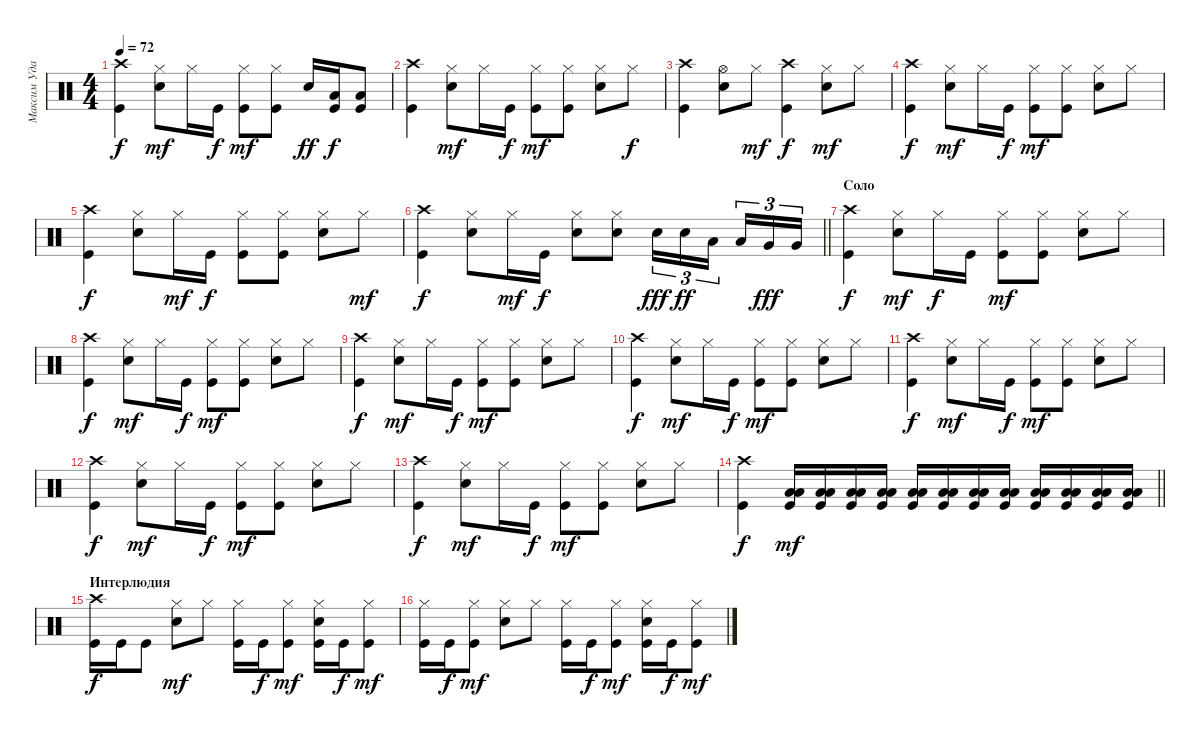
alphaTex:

\track ("Максим Удалов" "Максим Уда") {instrument percussion}
\staff {score}
\articulation defaults
\ts (4 4)
\tempo 72
\clef neutral
\ks c
("Kick (hit)" "Crash high (hit)").4{dy f} ("Hi-Hat (closed)" "Snare (hit) 2").8{dy mf} "Hi-Hat (closed)".16 "Kick (hit)".16{dy f} ("Hi-Hat (closed)" "Kick (hit)").8{dy mf} ("Hi-Hat (closed)" "Kick (hit)").8 "Snare (hit) 2".16{dy ff} ("Kick (hit)" "Low Floor Tom (hit)").16{dy f} ("Kick (hit)" "Low Floor Tom (hit)").8 |
("Kick (hit)" "Crash high (hit)").4 ("Hi-Hat (closed)" "Snare (hit) 2").8{dy mf} "Hi-Hat (closed)".16 "Kick (hit)".16{dy f} ("Hi-Hat (closed)" "Kick (hit)").8{dy mf} ("Hi-Hat (closed)" "Kick (hit)").8 ("Hi-Hat (closed)" "Snare (hit) 2").8 "Hi-Hat (closed)".8{dy f} |
("Kick (hit)" "Crash high (hit)").4 ("Hi-Hat (open)" "Snare (hit) 2").8 "Hi-Hat (closed)".8{dy mf} ("Crash high (hit)" "Kick (hit)").4{dy f} ("Hi-Hat (closed)" "Snare (hit) 2").8{dy mf} "Hi-Hat (closed)".8 |
("Kick (hit)" "Crash high (hit)").4{dy f} ("Hi-Hat (closed)" "Snare (hit) 2").8{dy mf} "Hi-Hat (closed)".16 "Kick (hit)".16{dy f} ("Hi-Hat (closed)" "Kick (hit)").8{dy mf} ("Hi-Hat (closed)" "Kick (hit)").8 ("Hi-Hat (closed)" "Snare (hit) 2").8 "Hi-Hat (closed)".8 |
("Kick (hit)" "Crash high (hit)").4{dy f} ("Snare (hit) 2" "Hi-Hat (closed)").8 "Hi-Hat (closed)".16{dy mf} "Kick (hit)".16{dy f} ("Kick (hit)" "Hi-Hat (closed)").8 ("Kick (hit)" "Hi-Hat (closed)").8 ("Snare (hit) 2" "Hi-Hat (closed)").8 "Hi-Hat (closed)".8{dy mf} |
\barLineRight lightlight
("Kick (hit)" "Crash high (hit)").4{dy f} ("Snare (hit) 2" "Hi-Hat (closed)").8 "Hi-Hat (closed)".16{dy mf} "Kick (hit)".16{dy f} ("Snare (hit) 2" "Hi-Hat (closed)").8 ("Snare (hit) 2" "Hi-Hat (closed)").8 "Snare (hit) 2".16{tu (3 2) dy fff} "Snare (hit) 2".16{tu (3 2) dy ff} "Low Tom (hit)".16{tu (3 2) beam splitsecondary} "Low Tom (hit)".16{tu (3 2)} "Very Low Tom (hit)".16{tu (3 2) dy fff} "Very Low Tom (hit)".16{tu (3 2)} |
\section ("" "Соло")
("Kick (hit)" "Crash high (hit)").4{dy f} ("Hi-Hat (closed)" "Snare (hit) 2").8{dy mf} "Hi-Hat (closed)".16{dy f} "Kick (hit)".16 ("Hi-Hat (closed)" "Kick (hit)").8{dy mf} ("Hi-Hat (closed)" "Kick (hit)").8 ("Hi-Hat (closed)" "Snare (hit) 2").8 "Hi-Hat (closed)".8 |
("Kick (hit)" "Crash high (hit)").4{dy f} ("Hi-Hat (closed)" "Snare (hit) 2").8{dy mf} "Hi-Hat (closed)".16 "Kick (hit)".16{dy f} ("Hi-Hat (closed)" "Kick (hit)").8{dy mf} ("Hi-Hat (closed)" "Kick (hit)").8 ("Hi-Hat (closed)" "Snare (hit) 2").8 "Hi-Hat (closed)".8 |
("Kick (hit)" "Crash high (hit)").4{dy f} ("Hi-Hat (closed)" "Snare (hit) 2").8{dy mf} "Hi-Hat (closed)".16 "Kick (hit)".16{dy f} ("Hi-Hat (closed)" "Kick (hit)").8{dy mf} ("Hi-Hat (closed)" "Kick (hit)").8 ("Hi-Hat (closed)" "Snare (hit) 2").8 "Hi-Hat (closed)".8 |
("Kick (hit)" "Crash high (hit)").4{dy f} ("Hi-Hat (closed)" "Snare (hit) 2").8{dy mf} "Hi-Hat (closed)".16 "Kick (hit)".16{dy f} ("Hi-Hat (closed)" "Kick (hit)").8{dy mf} ("Hi-Hat (closed)" "Kick (hit)").8 ("Hi-Hat (closed)" "Snare (hit) 2").8 "Hi-Hat (closed)".8 |
("Kick (hit)" "Crash high (hit)").4{dy f} ("Hi-Hat (closed)" "Snare (hit) 2").8{dy mf} "Hi-Hat (closed)".16 "Kick (hit)".16{dy f} ("Hi-Hat (closed)" "Kick (hit)").8{dy mf} ("Hi-Hat (closed)" "Kick (hit)").8 ("Hi-Hat (closed)" "Snare (hit) 2").8 "Hi-Hat (closed)".8 |
("Kick (hit)" "Crash high (hit)").4{dy f} ("Hi-Hat (closed)" "Snare (hit) 2").8{dy mf} "Hi-Hat (closed)".16 "Kick (hit)".16{dy f} ("Hi-Hat (closed)" "Kick (hit)").8{dy mf} ("Hi-Hat (closed)" "Kick (hit)").8 ("Hi-Hat (closed)" "Snare (hit) 2").8 "Hi-Hat (closed)".8 |
("Kick (hit)" "Crash high (hit)").4{dy f} ("Hi-Hat (closed)" "Snare (hit) 2").8{dy mf} "Hi-Hat (closed)".16 "Kick (hit)".16{dy f} ("Hi-Hat (closed)" "Kick (hit)").8{dy mf} ("Hi-Hat (closed)" "Kick (hit)").8 ("Hi-Hat (closed)" "Snare (hit) 2").8 "Hi-Hat (closed)".8 |
\barLineRight lightlight
("Kick (hit)" "Crash high (hit)").4{dy f} ("Kick (hit)" "Low Floor Tom (hit)" "Low Floor Tom (hit)").16{bd 60 dy mf} ("Kick (hit)" "Low Floor Tom (hit)" "Low Floor Tom (hit)").16{bd 60} ("Kick (hit)" "Low Floor Tom (hit)" "Low Floor Tom (hit)").16{bd 60} ("Kick (hit)" "Low Floor Tom (hit)" "Low Floor Tom (hit)").16{bd 60} ("Kick (hit)" "Low Floor Tom (hit)" "Low Floor Tom (hit)").16{bd 60} ("Kick (hit)" "Low Floor Tom (hit)" "Low Floor Tom (hit)").16{bd 60} ("Kick (hit)" "Low Floor Tom (hit)" "Low Floor Tom (hit)").16{bd 60} ("Kick (hit)" "Low Floor Tom (hit)" "Low Floor Tom (hit)").16{bd 60} ("Kick (hit)" "Low Floor Tom (hit)" "Low Floor Tom (hit)").16{bd 60} ("Kick (hit)" "Low Floor Tom (hit)" "Low Floor Tom (hit)").16{bd 60} ("Kick (hit)" "Low Floor Tom (hit)" "Low Floor Tom (hit)").16{bd 60} ("Kick (hit)" "Low Floor Tom (hit)" "Low Floor Tom (hit)").16{bd 60} |
\section ("" "Интерлюдия")
("Kick (hit)" "Crash high (hit)").16{dy f} "Kick (hit)".16 "Kick (hit)".8 ("Snare (hit) 2" "Hi-Hat (closed)").8{dy mf} "Hi-Hat (closed)".8 ("Kick (hit)" "Hi-Hat (closed)").16 "Kick (hit)".16{dy f} ("Kick (hit)" "Hi-Hat (closed)").8{dy mf} ("Kick (hit)" "Snare (hit) 2" "Hi-Hat (closed)").16 "Kick (hit)".16{dy f} ("Kick (hit)" "Hi-Hat (closed)").8{dy mf} |
("Kick (hit)" "Hi-Hat (closed)").16 "Kick (hit)".16{dy f} ("Kick (hit)" "Hi-Hat (closed)").8{dy mf} ("Snare (hit) 2" "Hi-Hat (closed)").8 "Hi-Hat (closed)".8 ("Kick (hit)" "Hi-Hat (closed)").16 "Kick (hit)".16{dy f} ("Kick (hit)" "Hi-Hat (closed)").8{dy mf} ("Kick (hit)" "Snare (hit) 2" "Hi-Hat (closed)").16 "Kick (hit)".16{dy f} ("Kick (hit)" "Hi-Hat (closed)").8{dy mf}
